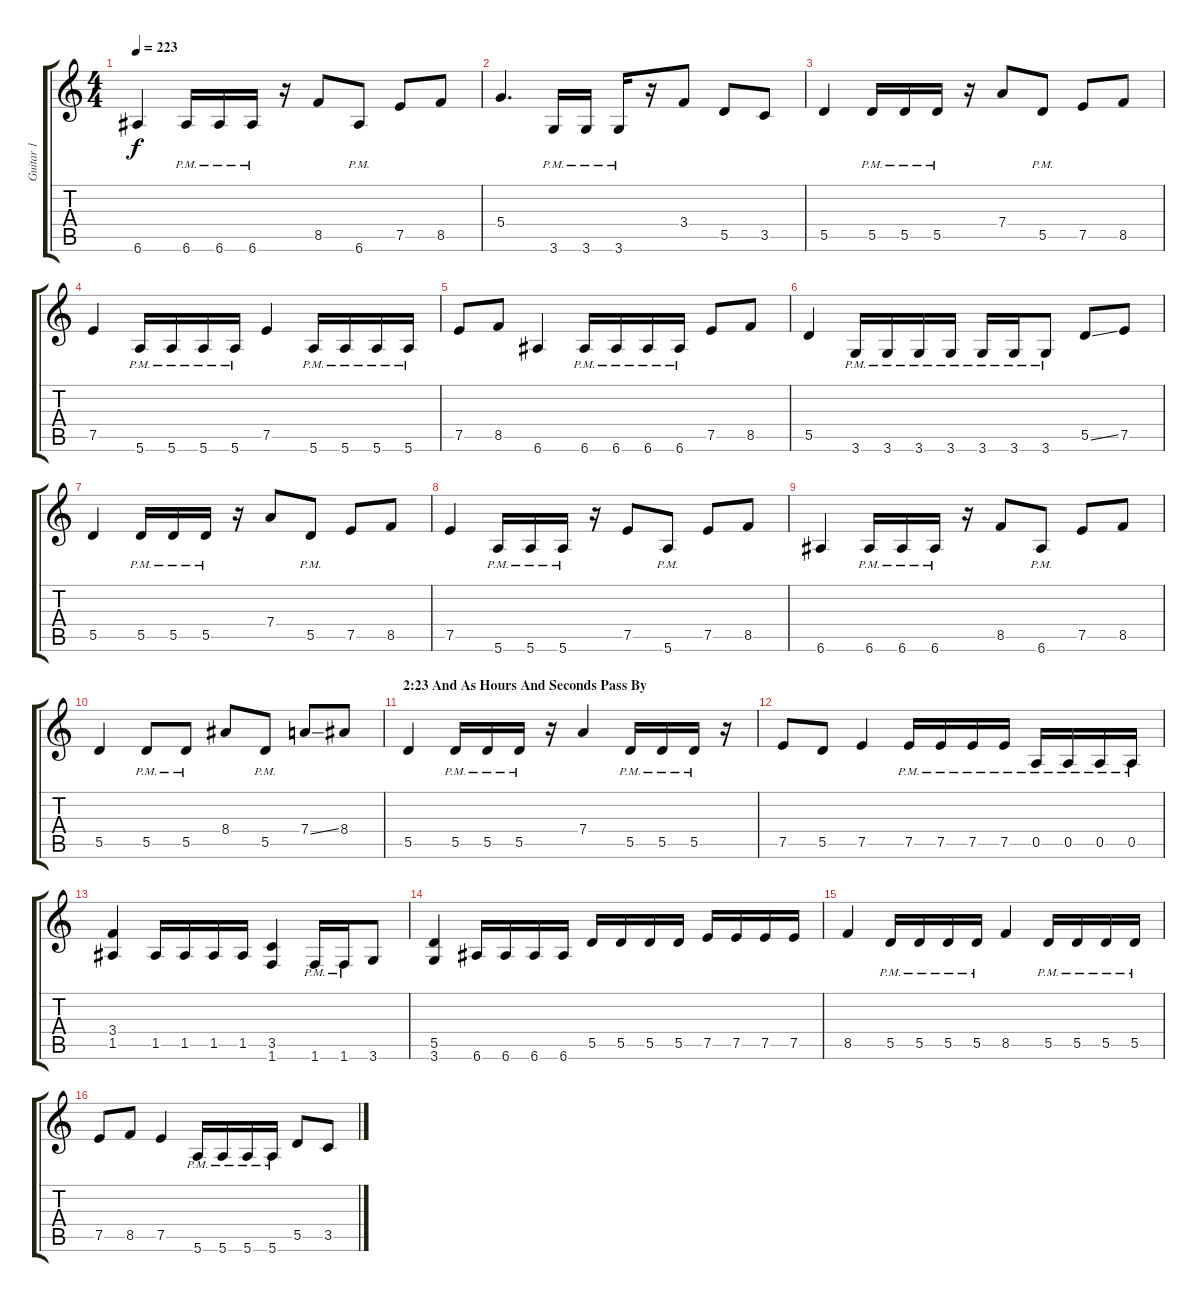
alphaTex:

\track ("Guitar 1" "Guitar 1") {instrument distortionguitar}
\staff {score tabs}
\tuning (E4 B3 G3 D3 A2 E2) {hide}
\ts (4 4)
\tempo 223
\clef g2
\ks c
6.6.4{dy f} 6.6{pm}.16 6.6{pm}.16 6.6{pm}.16 r.16 8.5.8 6.6{pm}.8 7.5.8 8.5.8 |
5.4.4{d} 3.6{pm}.16 3.6{pm}.16 3.6{pm}.16 r.16 3.4.8 5.5.8 3.5.8 |
5.5.4 5.5{pm}.16 5.5{pm}.16 5.5{pm}.16 r.16 7.4.8 5.5{pm}.8 7.5.8 8.5.8 |
7.5.4 5.6{pm}.16 5.6{pm}.16 5.6{pm}.16 5.6{pm}.16 7.5.4 5.6{pm}.16 5.6{pm}.16 5.6{pm}.16 5.6{pm}.16 |
7.5.8 8.5.8 6.6.4 6.6{pm}.16 6.6{pm}.16 6.6{pm}.16 6.6{pm}.16 7.5.8 8.5.8 |
5.5.4 3.6{pm}.16 3.6{pm}.16 3.6{pm}.16 3.6{pm}.16 3.6{pm}.16 3.6{pm}.16 3.6{pm}.8 5.5{ss}.8 7.5.8 |
5.5.4 5.5{pm}.16 5.5{pm}.16 5.5{pm}.16 r.16 7.4.8 5.5{pm}.8 7.5.8 8.5.8 |
7.5.4 5.6{pm}.16 5.6{pm}.16 5.6{pm}.16 r.16 7.5.8 5.6{pm}.8 7.5.8 8.5.8 |
6.6.4 6.6{pm}.16 6.6{pm}.16 6.6{pm}.16 r.16 8.5.8 6.6{pm}.8 7.5.8 8.5.8 |
5.5.4 5.5{pm}.8 5.5{pm}.8 8.4.8 5.5{pm}.8 7.4{ss}.8 8.4.8 |
\section ("" "2:23 And As Hours And Seconds Pass By")
5.5.4 5.5{pm}.16 5.5{pm}.16 5.5{pm}.16 r.16 7.4.4 5.5{pm}.16 5.5{pm}.16 5.5{pm}.16 r.16 |
7.5.8 5.5.8 7.5.4 7.5{pm}.16 7.5{pm}.16 7.5{pm}.16 7.5{pm}.16 0.5{pm}.16 0.5{pm}.16 0.5{pm}.16 0.5{pm}.16 |
(3.4 1.5).4 1.5.16 1.5.16 1.5.16 1.5.16 (3.5 1.6).4 1.6{pm}.16 1.6{pm}.16 3.6.8 |
(5.5 3.6).4 6.6.16 6.6.16 6.6.16 6.6.16 5.5.16 5.5.16 5.5.16 5.5.16 7.5.16 7.5.16 7.5.16 7.5.16 |
8.5.4 5.5{pm}.16 5.5{pm}.16 5.5{pm}.16 5.5{pm}.16 8.5.4 5.5{pm}.16 5.5{pm}.16 5.5{pm}.16 5.5{pm}.16 |
7.5.8 8.5.8 7.5.4 5.6{pm}.16 5.6{pm}.16 5.6{pm}.16 5.6{pm}.16 5.5.8 3.5.8
